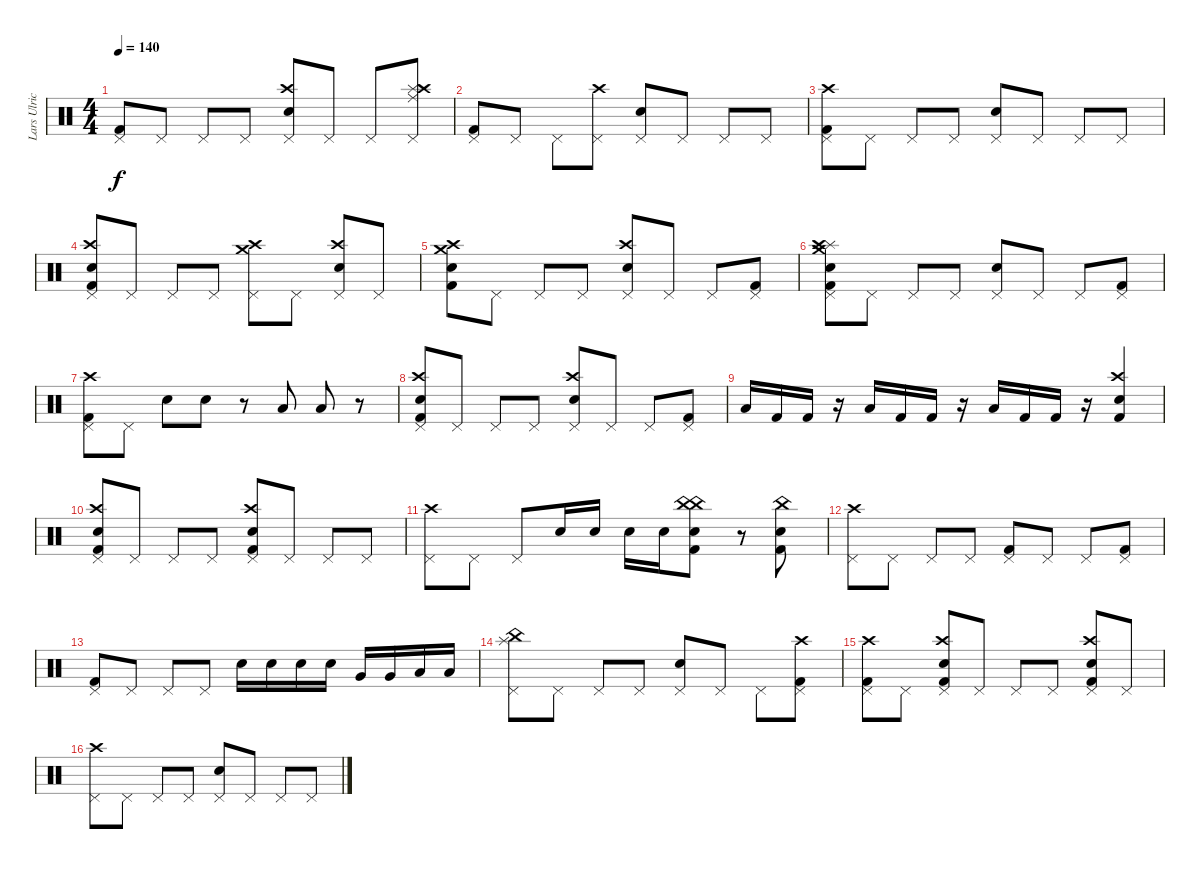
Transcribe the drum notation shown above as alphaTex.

\track ("Lars Ulrich (Drums)" "Lars Ulric") {instrument percussion}
\staff {score}
\articulation defaults
\ts (4 4)
\tempo 140
\clef neutral
\ks c
("Pedal Hi-Hat (hit)" "Kick (hit) 2").8{dy f} "Pedal Hi-Hat (hit)".8 "Pedal Hi-Hat (hit)".8 "Pedal Hi-Hat (hit)".8 ("Crash high (hit)" "Pedal Hi-Hat (hit)" "Snare (hit) 2").8 "Pedal Hi-Hat (hit)".8 "Pedal Hi-Hat (hit)".8 ("Splash (hit)" "Crash high (hit)" "Ride (middle)" "Pedal Hi-Hat (hit)").8 |
("Pedal Hi-Hat (hit)" "Kick (hit) 2").8 "Pedal Hi-Hat (hit)".8 "Pedal Hi-Hat (hit)".8 ("Crash high (hit)" "Pedal Hi-Hat (hit)").8 ("Pedal Hi-Hat (hit)" "Snare (hit) 2").8 "Pedal Hi-Hat (hit)".8 "Pedal Hi-Hat (hit)".8 "Pedal Hi-Hat (hit)".8 |
("Crash high (hit)" "Pedal Hi-Hat (hit)" "Kick (hit) 2").8 "Pedal Hi-Hat (hit)".8 "Pedal Hi-Hat (hit)".8 "Pedal Hi-Hat (hit)".8 ("Pedal Hi-Hat (hit)" "Snare (hit) 2").8 "Pedal Hi-Hat (hit)".8 "Pedal Hi-Hat (hit)".8 "Pedal Hi-Hat (hit)".8 |
("Crash high (hit)" "Pedal Hi-Hat (hit)" "Snare (hit) 2" "Kick (hit) 2").8 "Pedal Hi-Hat (hit)".8 "Pedal Hi-Hat (hit)".8 "Pedal Hi-Hat (hit)".8 ("Crash medium (hit)" "Crash high (hit)" "Pedal Hi-Hat (hit)").8 "Pedal Hi-Hat (hit)".8 ("Crash high (hit)" "Pedal Hi-Hat (hit)" "Snare (hit) 2").8 "Pedal Hi-Hat (hit)".8 |
("Crash medium (hit)" "Crash high (hit)" "Snare (hit) 2" "Kick (hit) 2").8 "Pedal Hi-Hat (hit)".8 "Pedal Hi-Hat (hit)".8 "Pedal Hi-Hat (hit)".8 ("Crash high (hit)" "Pedal Hi-Hat (hit)" "Snare (hit) 2").8 "Pedal Hi-Hat (hit)".8 "Pedal Hi-Hat (hit)".8 ("Pedal Hi-Hat (hit)" "Kick (hit) 2").8 |
("Crash medium (hit)" "Splash (hit)" "Pedal Hi-Hat (hit)" "Crash high (hit)" "Snare (hit) 2" "Kick (hit) 2").8 "Pedal Hi-Hat (hit)".8 "Pedal Hi-Hat (hit)".8 "Pedal Hi-Hat (hit)".8 ("Pedal Hi-Hat (hit)" "Snare (hit) 2").8 "Pedal Hi-Hat (hit)".8 "Pedal Hi-Hat (hit)".8 ("Pedal Hi-Hat (hit)" "Kick (hit) 2").8 |
("Crash high (hit)" "Pedal Hi-Hat (hit)" "Kick (hit) 2").8 "Pedal Hi-Hat (hit)".8 "Snare (hit) 2".8 "Snare (hit) 2".8 r.8 "Low Floor Tom (hit)".8 "Low Floor Tom (hit)".8 r.8 |
("Crash high (hit)" "Pedal Hi-Hat (hit)" "Snare (hit) 2" "Kick (hit) 2").8 "Pedal Hi-Hat (hit)".8 "Pedal Hi-Hat (hit)".8 "Pedal Hi-Hat (hit)".8 ("Crash high (hit)" "Pedal Hi-Hat (hit)" "Snare (hit) 2").8 "Pedal Hi-Hat (hit)".8 "Pedal Hi-Hat (hit)".8 ("Pedal Hi-Hat (hit)" "Kick (hit) 2").8 |
"Low Floor Tom (hit)".16 "Kick (hit) 2".16 "Kick (hit) 2".16 r.16 "Low Floor Tom (hit)".16 "Kick (hit) 2".16 "Kick (hit) 2".16 r.16 "Low Floor Tom (hit)".16 "Kick (hit) 2".16 "Kick (hit) 2".16 r.16 ("Crash high (hit)" "Snare (hit) 2" "Kick (hit) 2").4 |
("Pedal Hi-Hat (hit)" "Crash high (hit)" "Snare (hit) 2" "Kick (hit) 2").8 "Pedal Hi-Hat (hit)".8 "Pedal Hi-Hat (hit)".8 "Pedal Hi-Hat (hit)".8 ("Pedal Hi-Hat (hit)" "Crash high (hit)" "Snare (hit) 2" "Kick (hit) 2").8 "Pedal Hi-Hat (hit)".8 "Pedal Hi-Hat (hit)".8 "Pedal Hi-Hat (hit)".8 |
("Crash high (hit)" "Pedal Hi-Hat (hit)").8 "Pedal Hi-Hat (hit)".8 "Pedal Hi-Hat (hit)".8 "Snare (hit) 2".16 "Snare (hit) 2".16 "Snare (hit) 2".16 "Snare (hit) 2".16 ("China (hit)" "China (hit)" "Kick (hit) 2" "Snare (hit) 2").8 r.8 ("China (hit)" "Kick (hit) 2" "Snare (hit) 2").8 |
("Crash high (hit)" "Pedal Hi-Hat (hit)").8 "Pedal Hi-Hat (hit)".8 "Pedal Hi-Hat (hit)".8 "Pedal Hi-Hat (hit)".8 ("Pedal Hi-Hat (hit)" "Kick (hit) 2").8 "Pedal Hi-Hat (hit)".8 "Pedal Hi-Hat (hit)".8 ("Pedal Hi-Hat (hit)" "Kick (hit) 2").8 |
("Pedal Hi-Hat (hit)" "Kick (hit) 2").8 "Pedal Hi-Hat (hit)".8 "Pedal Hi-Hat (hit)".8 "Pedal Hi-Hat (hit)".8 "Snare (hit) 2".16 "Snare (hit) 2".16 "Snare (hit) 2".16 "Snare (hit) 2".16 "Very Low Tom (hit)".16 "Very Low Tom (hit)".16 "Low Floor Tom (hit)".16 "Low Floor Tom (hit)".16 |
("China (hit)" "Splash (hit)" "Pedal Hi-Hat (hit)").8 "Pedal Hi-Hat (hit)".8 "Pedal Hi-Hat (hit)".8 "Pedal Hi-Hat (hit)".8 ("Pedal Hi-Hat (hit)" "Snare (hit) 2").8 "Pedal Hi-Hat (hit)".8 "Pedal Hi-Hat (hit)".8 ("Crash high (hit)" "Pedal Hi-Hat (hit)" "Kick (hit) 2").8 |
("Crash high (hit)" "Pedal Hi-Hat (hit)" "Kick (hit) 2").8 "Pedal Hi-Hat (hit)".8 ("Snare (hit) 2" "Crash high (hit)" "Pedal Hi-Hat (hit)" "Kick (hit) 2").8 "Pedal Hi-Hat (hit)".8 "Pedal Hi-Hat (hit)".8 "Pedal Hi-Hat (hit)".8 ("Snare (hit) 2" "Crash high (hit)" "Pedal Hi-Hat (hit)" "Kick (hit) 2").8 "Pedal Hi-Hat (hit)".8 |
("Crash high (hit)" "Pedal Hi-Hat (hit)").8 "Pedal Hi-Hat (hit)".8 "Pedal Hi-Hat (hit)".8 "Pedal Hi-Hat (hit)".8 ("Pedal Hi-Hat (hit)" "Snare (hit) 2").8 "Pedal Hi-Hat (hit)".8 "Pedal Hi-Hat (hit)".8 "Pedal Hi-Hat (hit)".8
